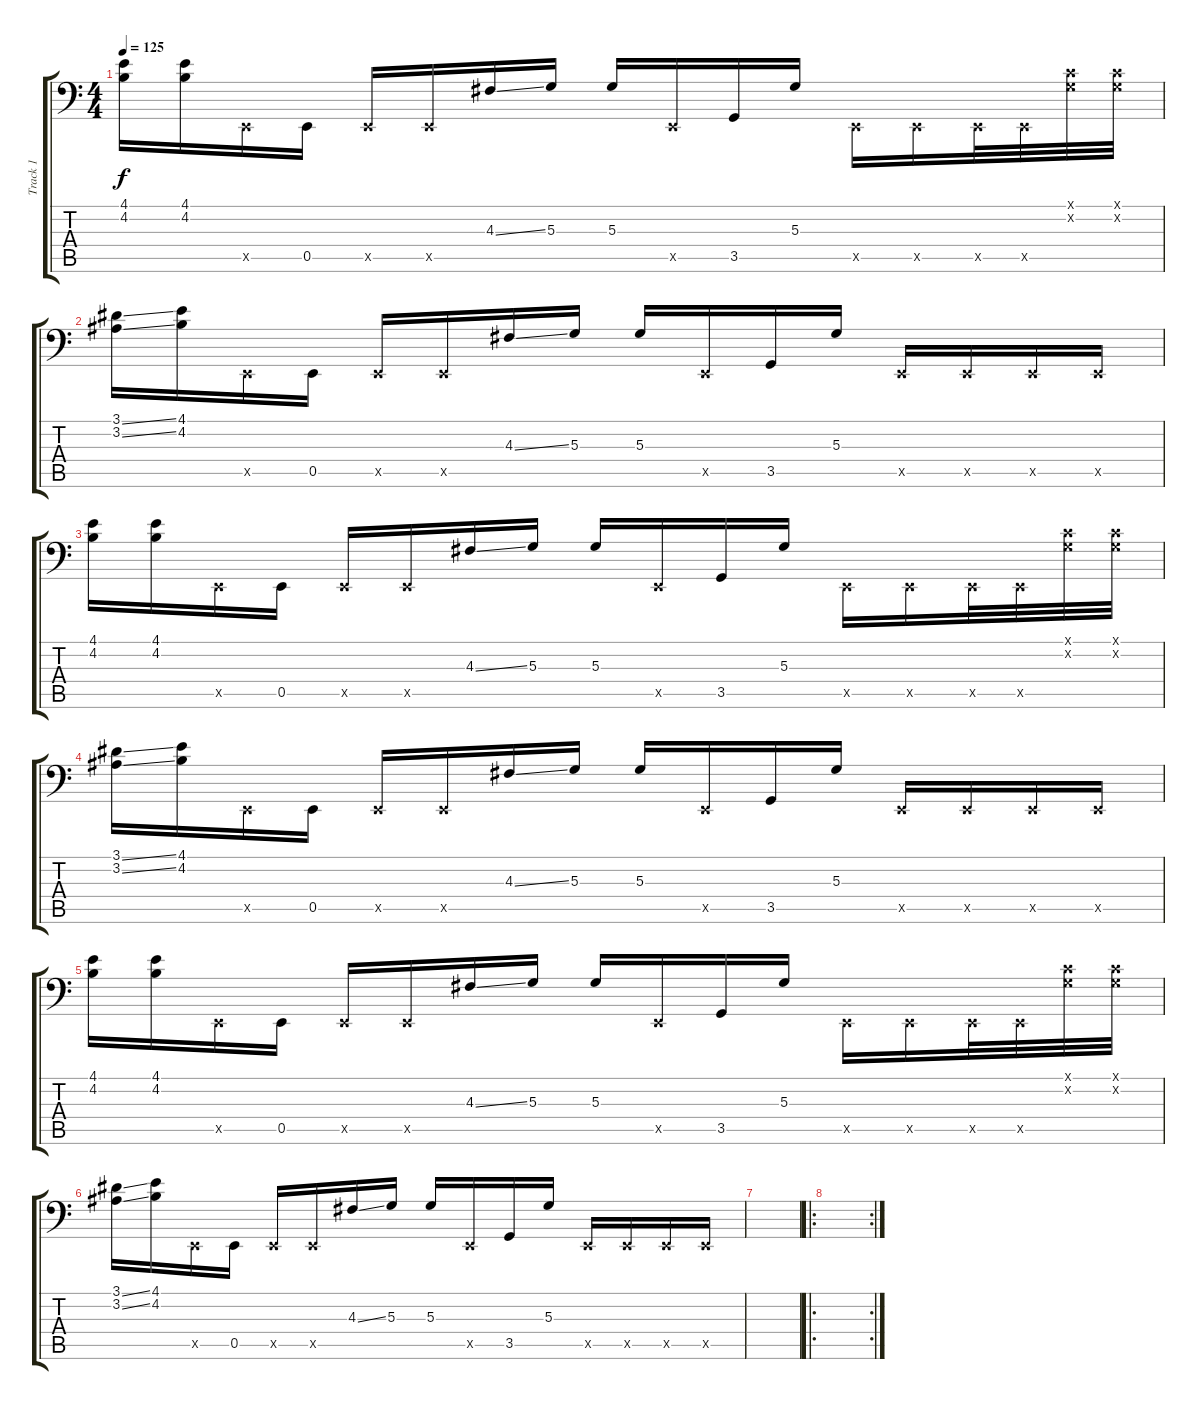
\track ("Track 1" "Track 1") {instrument slapbass1}
\staff {score tabs}
\tuning (C3 G2 D2 A1 E1 B0) {hide}
\ts (4 4)
\tempo 125
\clef f4
\ks c
(4.1 4.2).16{dy f} (4.1 4.2).16 0.5{x}.16 0.5.16 0.5{x}.16 0.5{x}.16 4.3{ss}.16 5.3.16 5.3.16 0.5{x}.16 3.5.16 5.3.16 0.5{x}.16 0.5{x}.16 0.5{x}.32 0.5{x}.32 (0.1{x} 0.2{x}).32 (0.1{x} 0.2{x}).32 |
(3.1{ss} 3.2{ss}).16 (4.1 4.2).16 0.5{x}.16 0.5.16 0.5{x}.16 0.5{x}.16 4.3{ss}.16 5.3.16 5.3.16 0.5{x}.16 3.5.16 5.3.16 0.5{x}.16 0.5{x}.16 0.5{x}.16 0.5{x}.16 |
(4.1 4.2).16 (4.1 4.2).16 0.5{x}.16 0.5.16 0.5{x}.16 0.5{x}.16 4.3{ss}.16 5.3.16 5.3.16 0.5{x}.16 3.5.16 5.3.16 0.5{x}.16 0.5{x}.16 0.5{x}.32 0.5{x}.32 (0.1{x} 0.2{x}).32 (0.1{x} 0.2{x}).32 |
(3.1{ss} 3.2{ss}).16 (4.1 4.2).16 0.5{x}.16 0.5.16 0.5{x}.16 0.5{x}.16 4.3{ss}.16 5.3.16 5.3.16 0.5{x}.16 3.5.16 5.3.16 0.5{x}.16 0.5{x}.16 0.5{x}.16 0.5{x}.16 |
(4.1 4.2).16 (4.1 4.2).16 0.5{x}.16 0.5.16 0.5{x}.16 0.5{x}.16 4.3{ss}.16 5.3.16 5.3.16 0.5{x}.16 3.5.16 5.3.16 0.5{x}.16 0.5{x}.16 0.5{x}.32 0.5{x}.32 (0.1{x} 0.2{x}).32 (0.1{x} 0.2{x}).32 |
(3.1{ss} 3.2{ss}).16 (4.1 4.2).16 0.5{x}.16 0.5.16 0.5{x}.16 0.5{x}.16 4.3{ss}.16 5.3.16 5.3.16 0.5{x}.16 3.5.16 5.3.16 0.5{x}.16 0.5{x}.16 0.5{x}.16 0.5{x}.16 |
|
\ro
\rc 2
